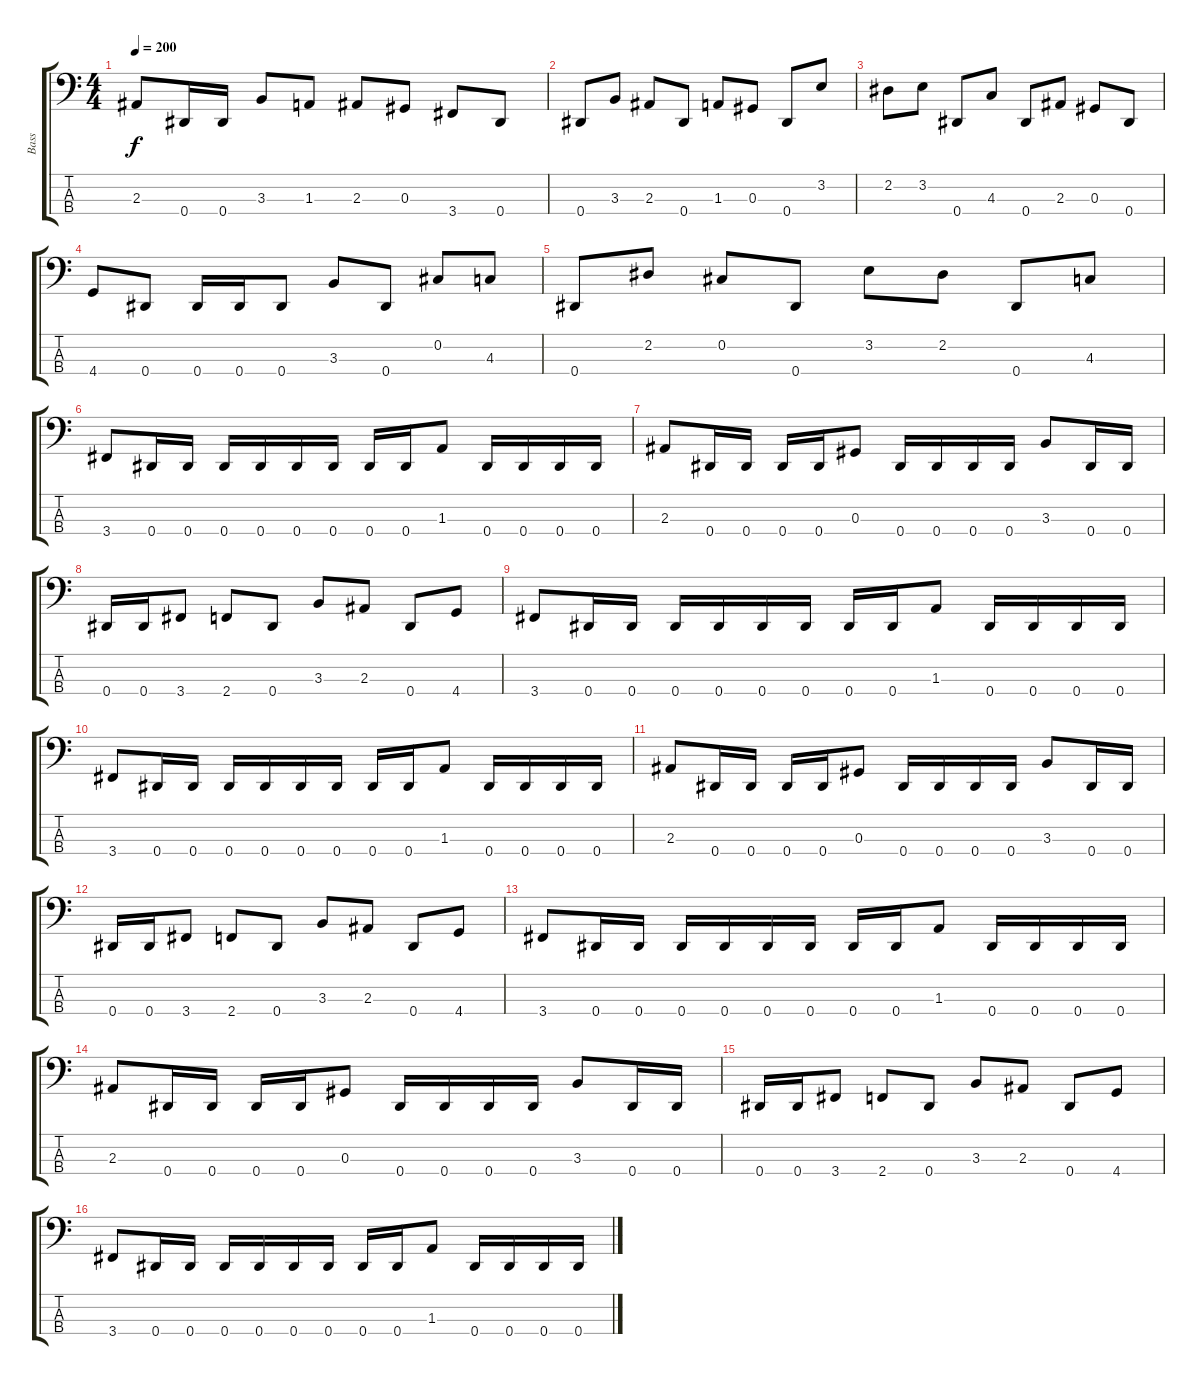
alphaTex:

\track ("Bass" "Bass") {instrument electricbasspick}
\staff {score tabs}
\tuning (Gb2 Db2 Ab1 Eb1) {hide}
\ts (4 4)
\tempo 200
\clef f4
\ks c
2.3.8{dy f} 0.4.16 0.4.16 3.3.8 1.3.8 2.3.8 0.3.8 3.4.8 0.4.8 |
0.4.8 3.3.8 2.3.8 0.4.8 1.3.8 0.3.8 0.4.8 3.2.8 |
2.2.8 3.2.8 0.4.8 4.3.8 0.4.8 2.3.8 0.3.8 0.4.8 |
4.4.8 0.4.8 0.4.16 0.4.16 0.4.8 3.3.8 0.4.8 0.2.8 4.3.8 |
0.4.8 2.2.8 0.2.8 0.4.8 3.2.8 2.2.8 0.4.8 4.3.8 |
3.4.8 0.4.16 0.4.16 0.4.16 0.4.16 0.4.16 0.4.16 0.4.16 0.4.16 1.3.8 0.4.16 0.4.16 0.4.16 0.4.16 |
2.3.8 0.4.16 0.4.16 0.4.16 0.4.16 0.3.8 0.4.16 0.4.16 0.4.16 0.4.16 3.3.8 0.4.16 0.4.16 |
0.4.16 0.4.16 3.4.8 2.4.8 0.4.8 3.3.8 2.3.8 0.4.8 4.4.8 |
3.4.8 0.4.16 0.4.16 0.4.16 0.4.16 0.4.16 0.4.16 0.4.16 0.4.16 1.3.8 0.4.16 0.4.16 0.4.16 0.4.16 |
3.4.8 0.4.16 0.4.16 0.4.16 0.4.16 0.4.16 0.4.16 0.4.16 0.4.16 1.3.8 0.4.16 0.4.16 0.4.16 0.4.16 |
2.3.8 0.4.16 0.4.16 0.4.16 0.4.16 0.3.8 0.4.16 0.4.16 0.4.16 0.4.16 3.3.8 0.4.16 0.4.16 |
0.4.16 0.4.16 3.4.8 2.4.8 0.4.8 3.3.8 2.3.8 0.4.8 4.4.8 |
3.4.8 0.4.16 0.4.16 0.4.16 0.4.16 0.4.16 0.4.16 0.4.16 0.4.16 1.3.8 0.4.16 0.4.16 0.4.16 0.4.16 |
2.3.8 0.4.16 0.4.16 0.4.16 0.4.16 0.3.8 0.4.16 0.4.16 0.4.16 0.4.16 3.3.8 0.4.16 0.4.16 |
0.4.16 0.4.16 3.4.8 2.4.8 0.4.8 3.3.8 2.3.8 0.4.8 4.4.8 |
3.4.8 0.4.16 0.4.16 0.4.16 0.4.16 0.4.16 0.4.16 0.4.16 0.4.16 1.3.8 0.4.16 0.4.16 0.4.16 0.4.16
